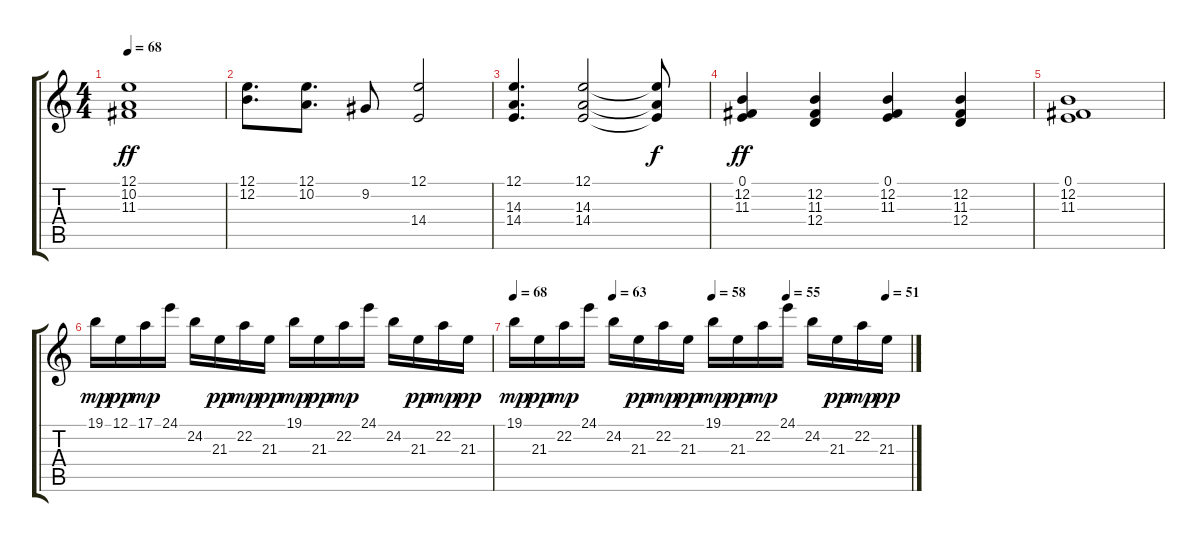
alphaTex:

\track "" {instrument brightacousticpiano}
\staff {score tabs}
\tuning (E4 B3 G3 D3 A2 E2) {hide}
\ts (4 4)
\tempo 68
\clef g2
\ks c
(12.1 10.2 11.3).1{dy ff} |
(12.1 12.2).8{d} (12.1 10.2).8{d} 9.2.8 (12.1 14.4).2 |
(12.1 14.3 14.4).4{d} (12.1 14.3 14.4).2 (12.1{t} 14.3{t} 14.4{t}).8{dy f} |
(0.1 12.2 11.3).4{dy ff} (12.2 11.3 12.4).4 (0.1 12.2 11.3).4 (12.2 11.3 12.4).4 |
(0.1 12.2 11.3).1 |
19.1.16{dy mp} 12.1.16{dy pp} 17.1.16{dy mp} 24.1.16 24.2.16 21.3.16{dy pp} 22.2.16{dy mp} 21.3.16{dy pp} 19.1.16{dy mp} 21.3.16{dy pp} 22.2.16{dy mp} 24.1.16 24.2.16 21.3.16{dy pp} 22.2.16{dy mp} 21.3.16{dy pp} |
\tempo 68
\tempo (63 0.25)
\tempo (58 0.5)
\tempo (55 0.6875)
\tempo (51 0.9375)
19.1.16{dy mp} 21.3.16{dy pp} 22.2.16{dy mp} 24.1.16 24.2.16 21.3.16{dy pp} 22.2.16{dy mp} 21.3.16{dy pp} 19.1.16{dy mp} 21.3.16{dy pp} 22.2.16{dy mp} 24.1.16 24.2.16 21.3.16{dy pp} 22.2.16{dy mp} 21.3.16{dy pp}
